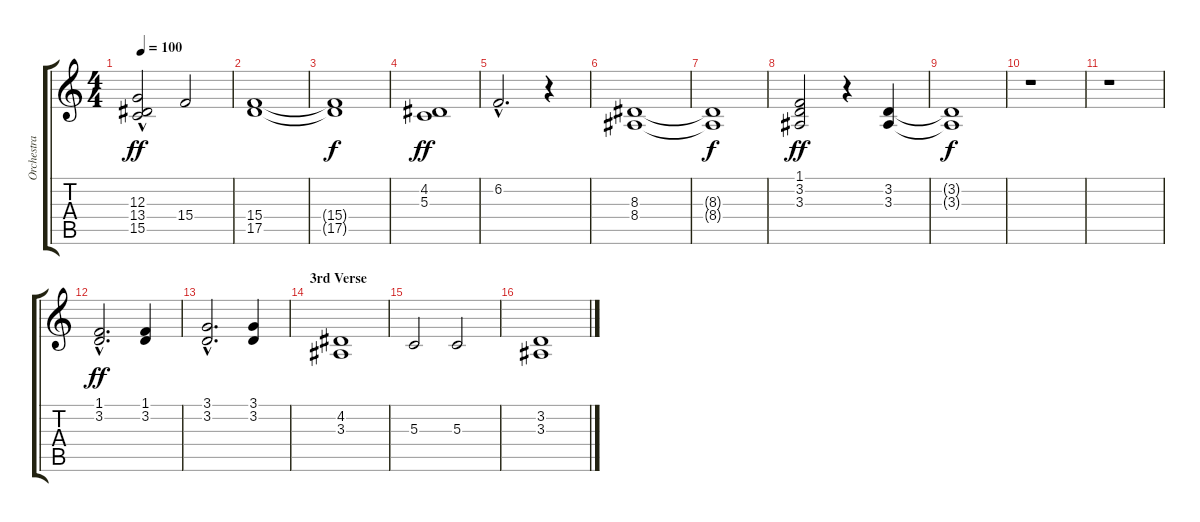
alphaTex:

\track ("Orchestra" "Orchestra") {instrument stringensemble2}
\staff {score tabs}
\tuning (E4 B3 G3 D3 A2 E2) {hide}
\ts (4 4)
\tempo 100
\clef g2
\ks c
(12.3{hac} 13.4{hac} 15.5{hac}).2{dy ff} 15.4.2 |
(15.4 17.5).1 |
(15.4{t} 17.5{t}).1{dy f} |
(4.2 5.3).1{dy ff} |
6.2{hac}.2{d} r.4 |
(8.3 8.4).1 |
(8.3{t} 8.4{t}).1{dy f} |
(1.1 3.2 3.3).2{dy ff} r.4 (3.2 3.3).4 |
(3.2{t} 3.3{t}).1{dy f} |
r.1 |
r.1 |
(1.1{hac} 3.2{hac}).2{d dy ff} (1.1 3.2).4 |
(3.1{hac} 3.2{hac}).2{d} (3.1 3.2).4 |
\section ("" "3rd Verse")
(4.2 3.3).1 |
5.3.2 5.3.2 |
(3.2 3.3).1
